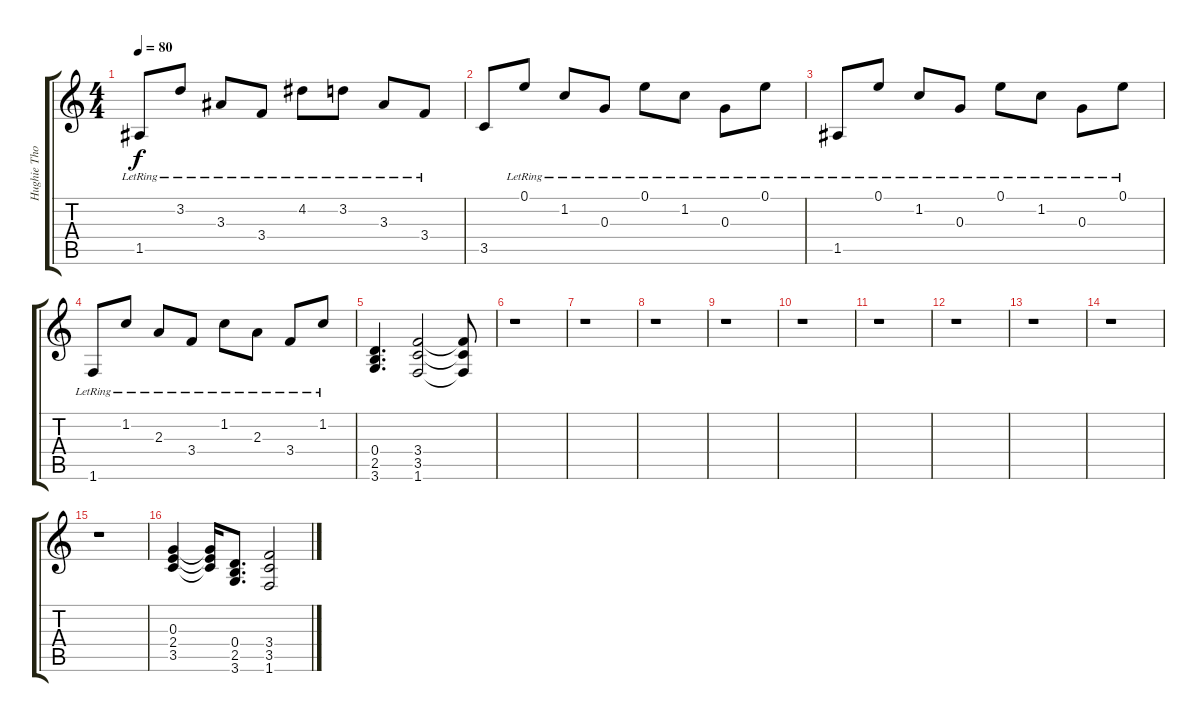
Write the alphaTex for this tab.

\track ("Hughie Thomasson Guitar II" "Hughie Tho") {instrument electricguitarclean}
\staff {score tabs}
\tuning (E4 B3 G3 D3 A2 E2) {hide}
\ts (4 4)
\tempo 80
\clef g2
\ks c
1.5{lr}.8{dy f} 3.2{lr}.8 3.3{lr}.8 3.4{lr}.8 4.2{lr}.8 3.2{lr}.8 3.3{lr}.8 3.4{lr}.8 |
3.5.8 0.1{lr}.8 1.2{lr}.8 0.3{lr}.8 0.1{lr}.8 1.2{lr}.8 0.3{lr}.8 0.1{lr}.8 |
1.5{lr}.8 0.1{lr}.8 1.2{lr}.8 0.3{lr}.8 0.1{lr}.8 1.2{lr}.8 0.3{lr}.8 0.1{lr}.8 |
1.6{lr}.8 1.2{lr}.8 2.3{lr}.8 3.4{lr}.8 1.2{lr}.8 2.3{lr}.8 3.4{lr}.8 1.2{lr}.8 |
(0.4 2.5 3.6).4{d volume 8} (3.4 3.5 1.6).2 (3.4{t} 3.5{t} 1.6{t}).8 |
r.1 |
r.1 |
r.1 |
r.1 |
r.1 |
r.1 |
r.1 |
r.1 |
r.1 |
r.1 |
(0.3 2.4 3.5).4 (0.3{t} 2.4{t} 3.5{t}).16 (0.4 2.5 3.6).8{d} (3.4 3.5 1.6).2
